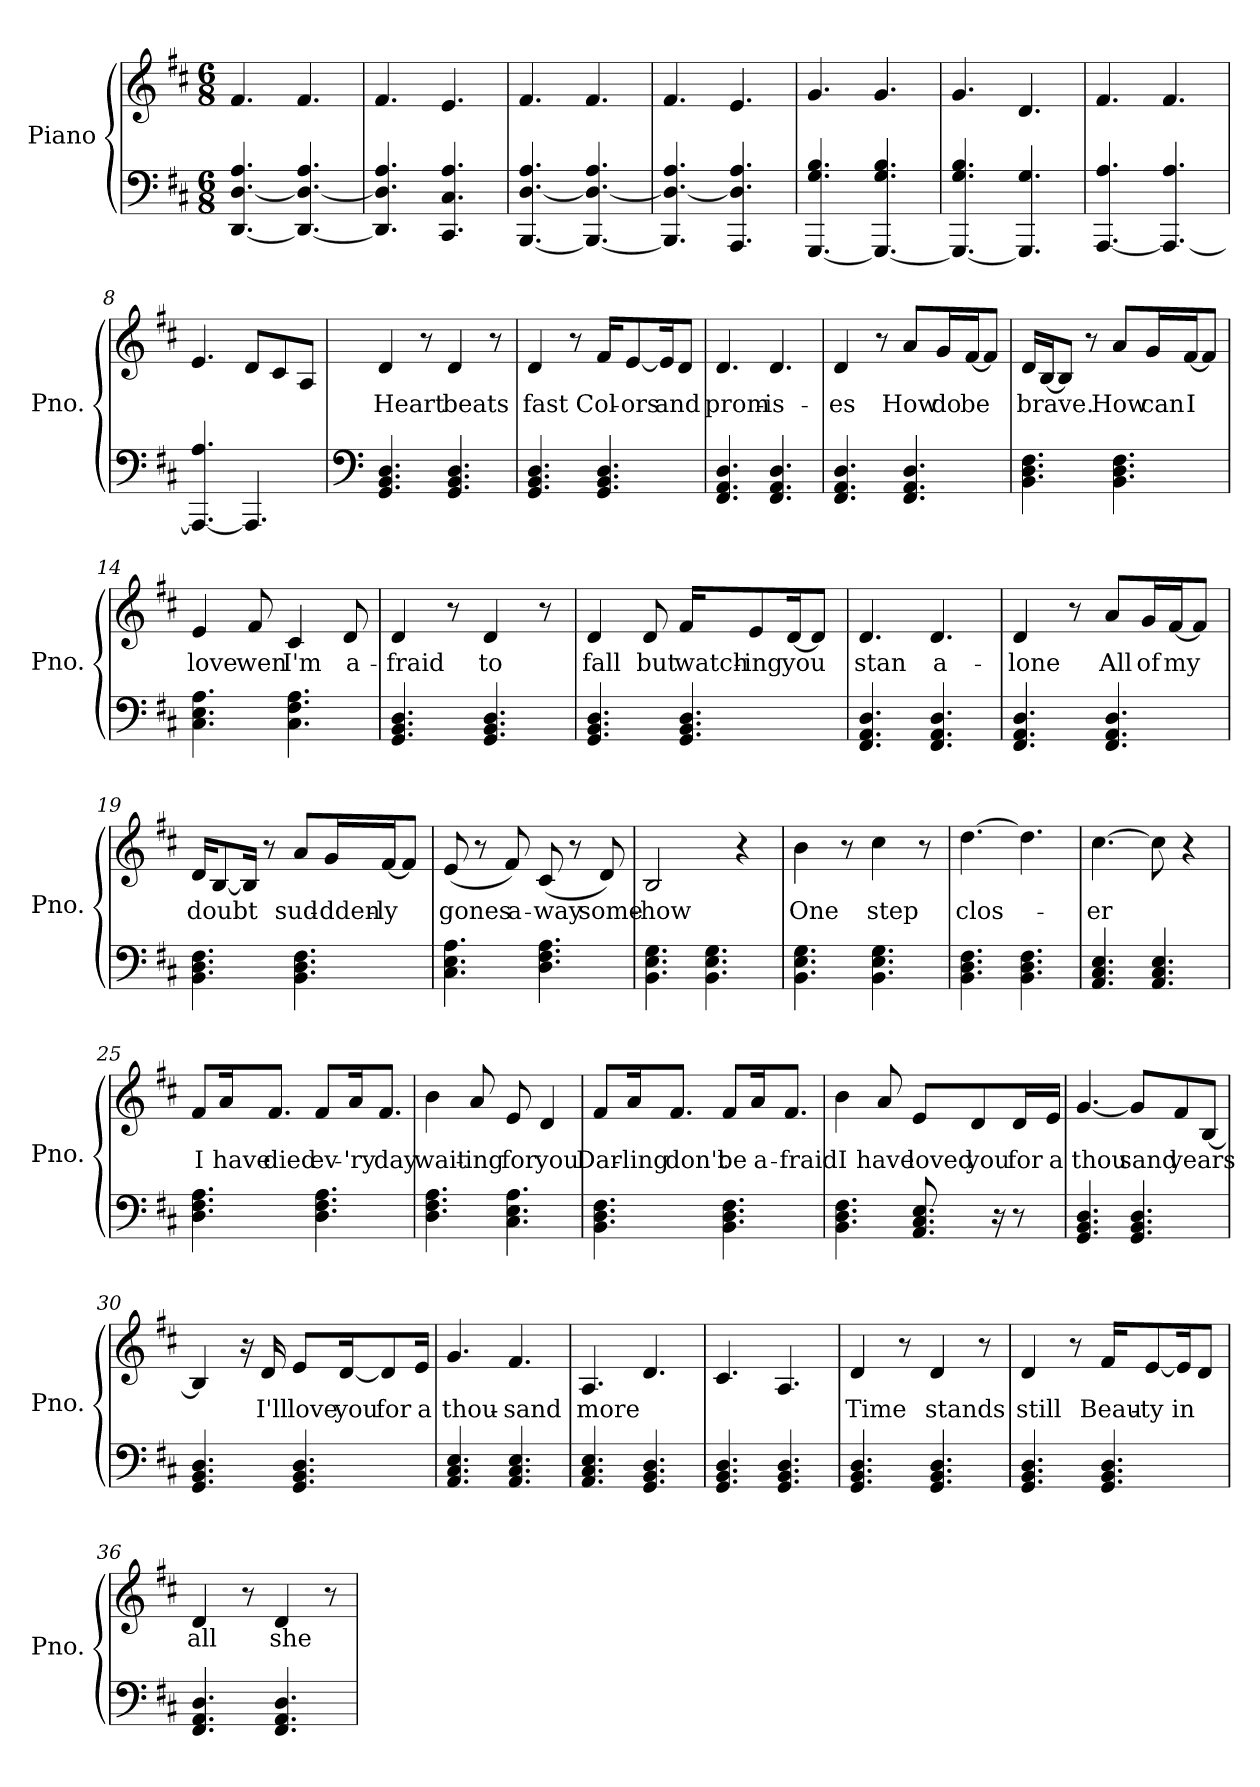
**kern	**kern	**text
*part1	*part1	*part1
*staff2	*staff1	*staff1
*I"Piano	*	*
*I'Pno.	*	*
*clefF4	*clefG2	*
*k[f#c#]	*k[f#c#]	*
*M6/8	*M6/8	*
*MM75	*MM75	*
=1	=1	=1
[4.DD/ [4.D/ 4.A/	4.f#/	.
4.DD/_ 4.D/_ 4.A/	4.f#/	.
=2	=2	=2
4.DD/] 4.D/] 4.A/	4.f#/	.
4.CC#/ 4.C#/ 4.A/	4.e/	.
=3	=3	=3
[4.BBB/ [4.D/ 4.A/	4.f#/	.
4.BBB/_ 4.D/_ 4.A/	4.f#/	.
=4	=4	=4
4.BBB/] 4.D/_ 4.A/	4.f#/	.
4.AAA/ 4.D/] 4.A/	4.e/	.
!!LO:LB:g=z
=5	=5	=5
[4.GGG/ 4.G/ 4.B/	4.g/	.
4.GGG/_ 4.G/ 4.B/	4.g/	.
=6	=6	=6
4.GGG/_ 4.G/ 4.B/	4.g/	.
4.GGG/] 4.G/	4.d/	.
=7	=7	=7
[4.AAA/ 4.A/	4.f#/	.
4.AAA/_ 4.A/	4.f#/	.
=8	=8	=8
4.AAA/_ 4.A/	4.e/	.
4.AAA/]	8d/L	.
.	8c#/	.
.	8A/J	.
!!LO:LB:g=z
=9	=9	=9
*clefF4	*	*
!	!	!LO:LY:b
4.GG/ 4.BB/ 4.D/	4d/	Heart
.	8r	.
!	!	!LO:LY:b
4.GG/ 4.BB/ 4.D/	4d/	beats
.	8r	.
=10	=10	=10
!	!	!LO:LY:b
4.GG/ 4.BB/ 4.D/	4d/	fast
.	8r	.
!	!	!LO:LY:b
4.GG/ 4.BB/ 4.D/	16f#/KL	Col-
!	!	!LO:LY:b
.	[8e/	-ors
!	!	!LO:LY:b
.	16e/K]	and
.	8d/J	.
=11	=11	=11
!	!	!LO:LY:b
4.FF#/ 4.AA/ 4.D/	4.d/	prom-
!	!	!LO:LY:b
4.FF#/ 4.AA/ 4.D/	4.d/	-is-
!!LO:LB:g=z
=12	=12	=12
!	!	!LO:LY:b
4.FF#/ 4.AA/ 4.D/	4d/	-es
.	8r	.
!	!	!LO:LY:b
4.FF#/ 4.AA/ 4.D/	8a/L	How
!	!	!LO:LY:b
.	16g/L	do
!	!	!LO:LY:b
.	[16f#/J	be
.	8f#/J]	.
=13	=13	=13
!	!	!LO:LY:b
4.BB\ 4.D\ 4.F#\	16d/LL	brave.
.	[16B/J	.
.	8B/J]	.
.	8r	.
!	!	!LO:LY:b
4.BB\ 4.D\ 4.F#\	8a/L	How
!	!	!LO:LY:b
.	16g/L	can
!	!	!LO:LY:b
.	[16f#/J	I
.	8f#/J]	.
=14	=14	=14
!	!	!LO:LY:b
4.C#\ 4.E\ 4.A\	4e/	love
!	!	!LO:LY:b
.	8f#/	wen
!	!	!LO:LY:b
4.C#\ 4.F#\ 4.A\	4c#/	I'm
!	!	!LO:LY:b
.	8d/	a-
!!LO:LB:g=z
=15	=15	=15
!	!	!LO:LY:b
4.GG/ 4.BB/ 4.D/	4d/	-fraid
.	8r	.
!	!	!LO:LY:b
4.GG/ 4.BB/ 4.D/	4d/	to
.	8r	.
=16	=16	=16
!	!	!LO:LY:b
4.GG/ 4.BB/ 4.D/	4d/	fall
!	!	!LO:LY:b
.	8d/	but
!	!	!LO:LY:b
4.GG/ 4.BB/ 4.D/	16f#/KL	watch-
!	!	!LO:LY:b
.	8e/	-ing
!	!	!LO:LY:b
.	[16d/K	you
.	8d/J]	.
=17	=17	=17
!	!	!LO:LY:b
4.FF#/ 4.AA/ 4.D/	4.d/	stan
!	!	!LO:LY:b
4.FF#/ 4.AA/ 4.D/	4.d/	a-
=18	=18	=18
!	!	!LO:LY:b
4.FF#/ 4.AA/ 4.D/	4d/	-lone
.	8r	.
!	!	!LO:LY:b
4.FF#/ 4.AA/ 4.D/	8a/L	All
!	!	!LO:LY:b
.	16g/L	of
!	!	!LO:LY:b
.	[16f#/J	my
.	8f#/J]	.
!!LO:PB:g=z
=19	=19	=19
!	!	!LO:LY:b
4.BB\ 4.D\ 4.F#\	16d/KL	doubt
.	[8B/	.
.	16B/Jk]	.
.	8r	.
!	!	!LO:LY:b
4.BB\ 4.D\ 4.F#\	8a/L	sud-
!	!	!LO:LY:b
.	16g/L	-dden-
!	!	!LO:LY:b
.	[16f#/J	-ly
.	8f#/J]	.
=20	=20	=20
!	!	!LO:LY:b
4.C#\ 4.E\ 4.A\	(8e/	gones
.	8r	.
!	!	!LO:LY:b
.	8f#/)	a-
!	!	!LO:LY:b
4.D\ 4.F#\ 4.A\	(8c#/	-way
.	8r	.
!	!	!LO:LY:b
.	8d/)	some-
=21	=21	=21
!	!	!LO:LY:b
4.BB\ 4.E\ 4.G\	2B/	-how
4.BB\ 4.E\ 4.G\	.	.
.	4r	.
!!LO:LB:g=z
=22	=22	=22
!	!	!LO:LY:b
4.BB\ 4.E\ 4.G\	4b\	One
.	8r	.
!	!	!LO:LY:b
4.BB\ 4.E\ 4.G\	4cc#\	step
.	8r	.
=23	=23	=23
!	!	!LO:LY:b
4.BB\ 4.D\ 4.F#\	[4.dd\	clos-
4.BB\ 4.D\ 4.F#\	4.dd\]	.
=24	=24	=24
!	!	!LO:LY:b
4.AA/ 4.C#/ 4.E/	[4.cc#\	-er
4.AA/ 4.C#/ 4.E/	8cc#\]	.
.	4r	.
!!LO:LB:g=z
=25	=25	=25
!	!	!LO:LY:b
4.D\ 4.F#\ 4.A\	8f#/L	I
!	!	!LO:LY:b
.	16a/K	have
!	!	!LO:LY:b
.	8.f#/J	died
!	!	!LO:LY:b
4.D\ 4.F#\ 4.A\	8f#/L	ev-
!	!	!LO:LY:b
.	16a/K	-'ry
!	!	!LO:LY:b
.	8.f#/J	day
=26	=26	=26
!	!	!LO:LY:b
4.D\ 4.F#\ 4.A\	4b\	wait-
!	!	!LO:LY:b
.	8a/	-ing
!	!	!LO:LY:b
4.C#\ 4.E\ 4.A\	8e/	for
!	!	!LO:LY:b
.	4d/	you
=27	=27	=27
!	!	!LO:LY:b
4.BB\ 4.D\ 4.F#\	8f#/L	Dar-
!	!	!LO:LY:b
.	16a/K	-ling
!	!	!LO:LY:b
.	8.f#/J	don't
!	!	!LO:LY:b
4.BB\ 4.D\ 4.F#\	8f#/L	be
!	!	!LO:LY:b
.	16a/K	a-
!	!	!LO:LY:b
.	8.f#/J	-fraid
!!LO:LB:g=z
=28	=28	=28
!	!	!LO:LY:b
4.BB\ 4.D\ 4.F#\	4b\	I
!	!	!LO:LY:b
.	8a/	have
!	!	!LO:LY:b
8.AA/ 8.C#/ 8.E/	8e/L	loved
!	!	!LO:LY:b
.	8d/	you
16r	.	.
!	!	!LO:LY:b
8r	16d/L	for
!	!	!LO:LY:b
.	16e/JJ	a
=29	=29	=29
!	!	!LO:LY:b
4.GG/ 4.BB/ 4.D/	[4.g/	thou
!	!	!LO:LY:b
4.GG/ 4.BB/ 4.D/	8g/L]	sand
!	!	!LO:LY:b
.	8f#/	years
.	[8B/J	.
=30	=30	=30
4.GG/ 4.BB/ 4.D/	4B/]	.
.	16r	.
!	!	!LO:LY:b
.	16d/	I'll
!	!	!LO:LY:b
4.GG/ 4.BB/ 4.D/	8e/L	love
!	!	!LO:LY:b
.	[16d/K	you
!	!	!LO:LY:b
.	8d/]	for
!	!	!LO:LY:b
.	16e/Jk	a
!!LO:LB:g=z
=31	=31	=31
!	!	!LO:LY:b
4.AA/ 4.C#/ 4.E/	4.g/	thou-
!	!	!LO:LY:b
4.AA/ 4.C#/ 4.E/	4.f#/	-sand
=32	=32	=32
!	!	!LO:LY:b
4.AA/ 4.C#/ 4.E/	4.A/	more
4.GG/ 4.BB/ 4.D/	4.d/	.
=33	=33	=33
4.GG/ 4.BB/ 4.D/	4.c#/	.
4.GG/ 4.BB/ 4.D/	4.A/	.
!!LO:PB:g=z
=34	=34	=34
!	!	!LO:LY:b
4.GG/ 4.BB/ 4.D/	4d/	Time
.	8r	.
!	!	!LO:LY:b
4.GG/ 4.BB/ 4.D/	4d/	stands
.	8r	.
=35	=35	=35
!	!	!LO:LY:b
4.GG/ 4.BB/ 4.D/	4d/	still
.	8r	.
!	!	!LO:LY:b
4.GG/ 4.BB/ 4.D/	16f#/KL	Beau-
!	!	!LO:LY:b
.	[8e/	-ty
!	!	!LO:LY:b
.	16e/K]	in
.	8d/J	.
=36	=36	=36
!	!	!LO:LY:b
4.FF#/ 4.AA/ 4.D/	4d/	all
.	8r	.
!	!	!LO:LY:b
4.FF#/ 4.AA/ 4.D/	4d/	she
.	8r	.
=	=	=
*-	*-	*-
